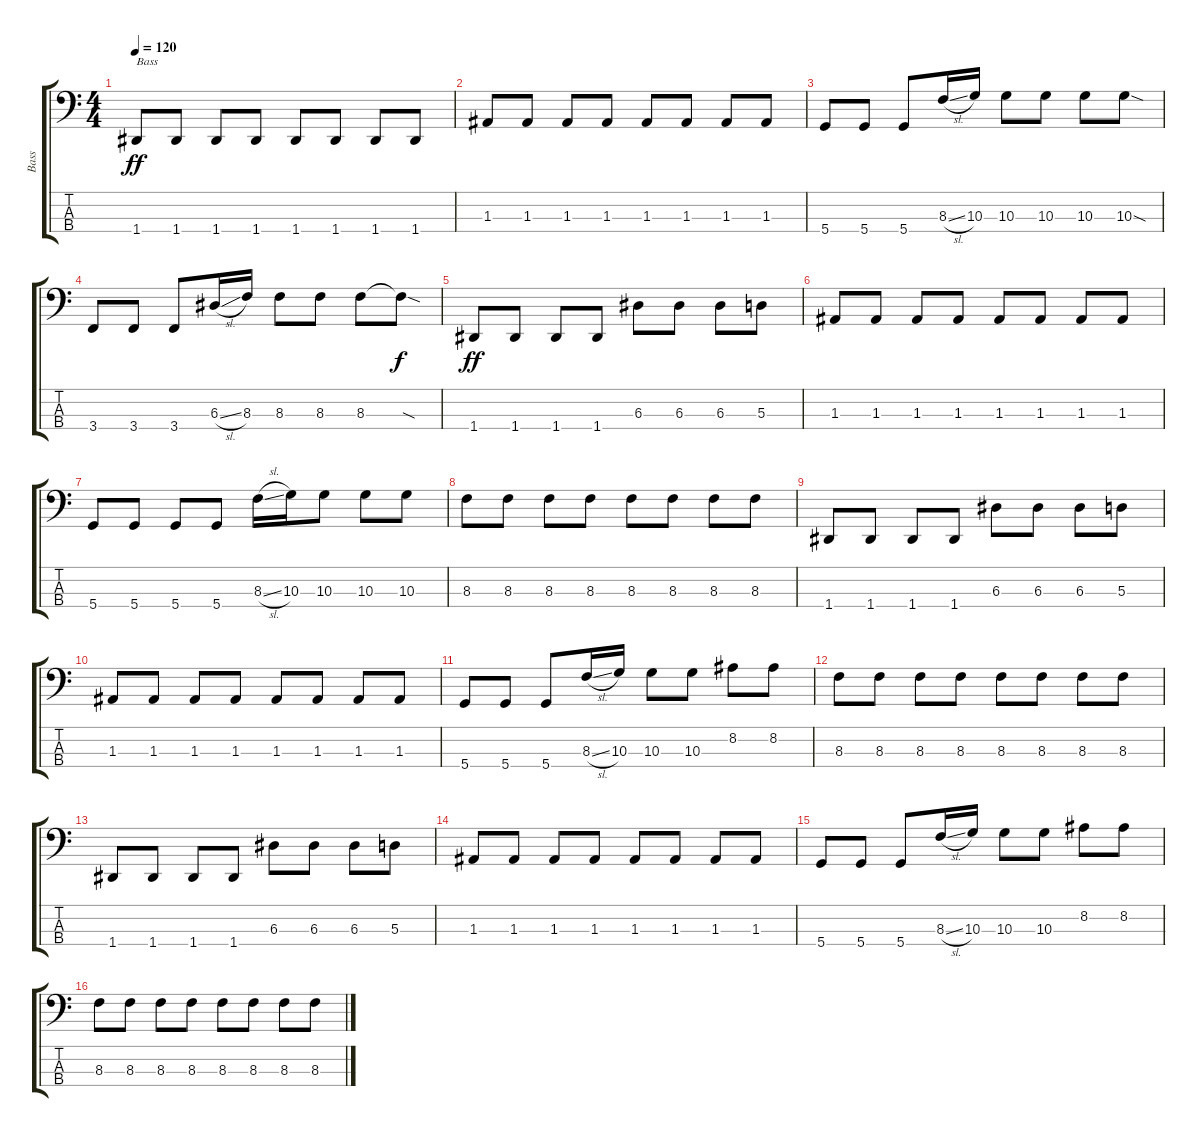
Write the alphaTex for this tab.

\track ("Bass" "Bass") {instrument electricbassfinger}
\staff {score tabs}
\tuning (G2 D2 A1 D1) {hide}
\ts (4 4)
\tempo 120
\clef f4
\ks c
1.4.8{txt "Bass" dy ff instrument electricbassfinger} 1.4.8 1.4.8 1.4.8 1.4.8 1.4.8 1.4.8 1.4.8 |
1.3.8 1.3.8 1.3.8 1.3.8 1.3.8 1.3.8 1.3.8 1.3.8 |
5.4.8 5.4.8 5.4.8 8.3{sl}.16 10.3.16 10.3.8 10.3.8 10.3.8 10.3{sod}.8 |
3.4.8 3.4.8 3.4.8 6.3{sl}.16 8.3.16 8.3.8 8.3.8 8.3.8 8.3{sod t}.8{dy f} |
1.4.8{dy ff instrument electricbassfinger} 1.4.8 1.4.8 1.4.8 6.3.8 6.3.8 6.3.8 5.3.8 |
1.3.8 1.3.8 1.3.8 1.3.8 1.3.8 1.3.8 1.3.8 1.3.8 |
5.4.8 5.4.8 5.4.8 5.4.8 8.3{sl}.16 10.3.16 10.3.8 10.3.8 10.3.8 |
8.3.8 8.3.8 8.3.8 8.3.8 8.3.8 8.3.8 8.3.8 8.3.8 |
1.4.8 1.4.8 1.4.8 1.4.8 6.3.8 6.3.8 6.3.8 5.3.8 |
1.3.8 1.3.8 1.3.8 1.3.8 1.3.8 1.3.8 1.3.8 1.3.8 |
5.4.8 5.4.8 5.4.8 8.3{sl}.16 10.3.16 10.3.8 10.3.8 8.2.8 8.2.8 |
8.3.8 8.3.8 8.3.8 8.3.8 8.3.8 8.3.8 8.3.8 8.3.8 |
1.4.8 1.4.8 1.4.8 1.4.8 6.3.8 6.3.8 6.3.8 5.3.8 |
1.3.8 1.3.8 1.3.8 1.3.8 1.3.8 1.3.8 1.3.8 1.3.8 |
5.4.8 5.4.8 5.4.8 8.3{sl}.16 10.3.16 10.3.8 10.3.8 8.2.8 8.2.8 |
8.3.8 8.3.8 8.3.8 8.3.8 8.3.8 8.3.8 8.3.8 8.3.8
